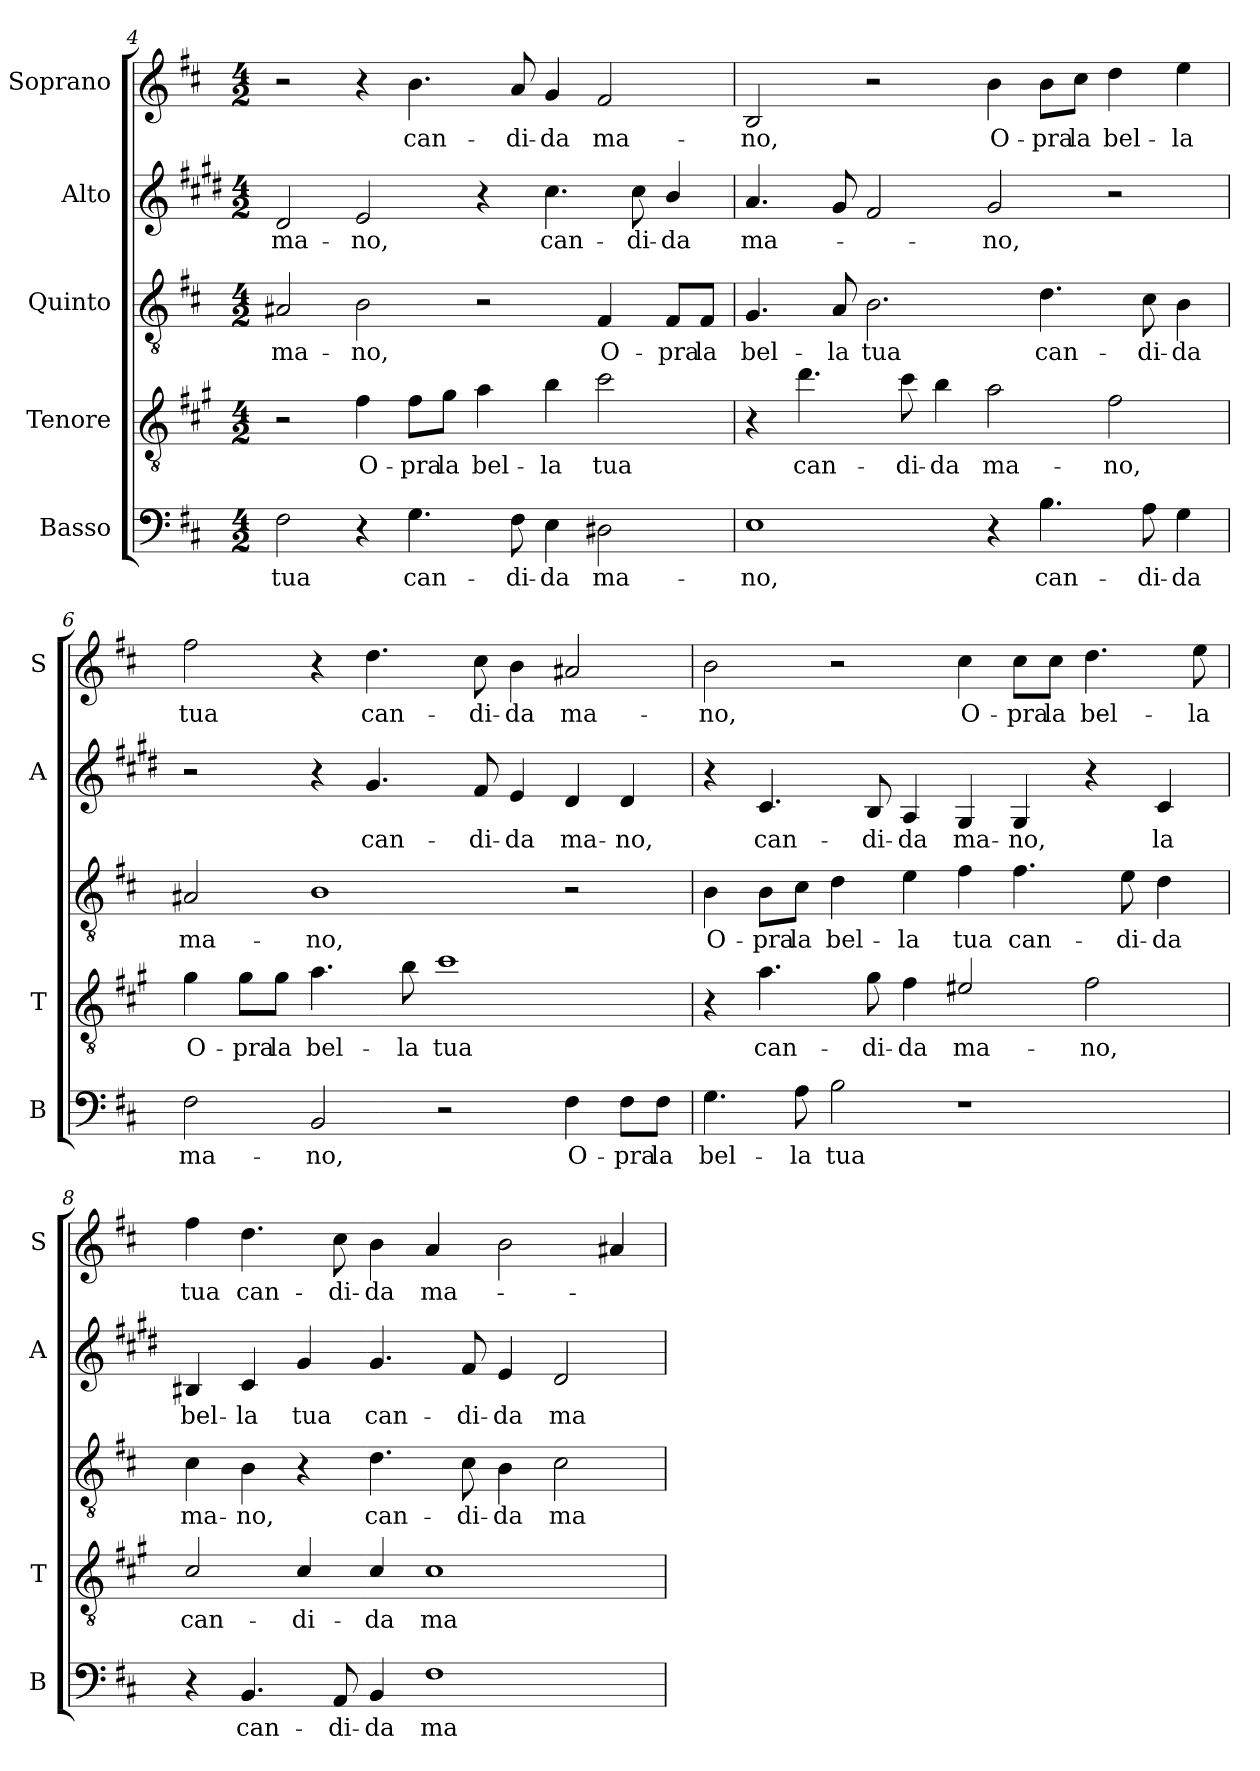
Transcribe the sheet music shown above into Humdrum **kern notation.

**kern	**text	**kern	**text	**kern	**text	**kern	**text	**kern	**text
*part5	*part5	*part4	*part4	*part3	*part3	*part2	*part2	*part1	*part1
*staff5	*staff5	*staff4	*staff4	*staff3	*staff3	*staff2	*staff2	*staff1	*staff1
*I"Basso	*	*I"Tenore	*	*I"Quinto	*	*I"Alto	*	*I"Soprano	*
*I'B	*	*I'T	*	*	*	*I'A	*	*I'S	*
!!LO:LB:g=z
*clefF4	*	*clefGv2	*	*clefGv2	*	*clefG2	*	*clefG2	*
*	*	*ITrd4c7	*	*	*	*ITrd1c2	*	*	*
*k[f#c#]	*	*k[f#c#]	*	*k[f#c#]	*	*k[f#c#]	*	*k[f#c#]	*
*D:	*	*D:	*	*D:	*	*D:	*	*D:	*
*M4/2	*	*M4/2	*	*M4/2	*	*M4/2	*	*M4/2	*
=4	=4	=4	=4	=4	=4	=4	=4	=4	=4
!	!LO:LY:b	!	!	!	!LO:LY:b	!	!LO:LY:b	!	!
2F#\	tua	2r	.	2A#X/	ma-	2c#/	ma-	2r	.
!	!	!	!LO:LY:b	!	!LO:LY:b	!	!LO:LY:b	!	!
4r	.	4B\	O-	2B\	-no,	2d/	-no,	4r	.
!	!LO:LY:b	!	!LO:LY:b	!	!	!	!	!	!LO:LY:b
4.G\	can-	8B\L	-pra	.	.	.	.	4.b\	can-
!	!	!	!LO:LY:b	!	!	!	!	!	!
.	.	8c#\J	la	.	.	.	.	.	.
!	!	!	!LO:LY:b	!	!	!	!	!	!
.	.	4d\	bel-	2r	.	4r	.	.	.
!	!LO:LY:b	!	!	!	!	!	!	!	!LO:LY:b
8F#\	-di-	.	.	.	.	.	.	8a/	-di-
!	!LO:LY:b	!	!LO:LY:b	!	!	!	!LO:LY:b	!	!LO:LY:b
4E\	-da	4e\	-la	.	.	4.b\	can-	4g/	-da
!	!LO:LY:b	!	!LO:LY:b	!	!LO:LY:b	!	!	!	!LO:LY:b
2D#X\	ma-	2f#\	tua	4F#/	O-	.	.	2f#/	ma-
!	!	!	!	!	!	!	!LO:LY:b	!	!
.	.	.	.	.	.	8b\	-di-	.	.
!	!	!	!	!	!LO:LY:b	!	!LO:LY:b	!	!
.	.	.	.	8F#/L	-pra	4a/	-da	.	.
!	!	!	!	!	!LO:LY:b	!	!	!	!
.	.	.	.	8F#/J	la	.	.	.	.
=5	=5	=5	=5	=5	=5	=5	=5	=5	=5
!	!LO:LY:b	!	!	!	!LO:LY:b	!	!LO:LY:b	!	!LO:LY:b
1E	-no,	4r	.	4.G/	bel-	4.g/	ma-	2B/	-no,
!	!	!	!LO:LY:b	!	!	!	!	!	!
.	.	4.g\	can-	.	.	.	.	.	.
!	!	!	!	!	!LO:LY:b	!	!	!	!
.	.	.	.	8A/	-la	8f#/	.	.	.
!	!	!	!	!	!LO:LY:b	!	!	!	!
.	.	.	.	2.B\	tua	2e/	.	2r	.
!	!	!	!LO:LY:b	!	!	!	!	!	!
.	.	8f#\	-di-	.	.	.	.	.	.
!	!	!	!LO:LY:b	!	!	!	!	!	!
.	.	4e\	-da	.	.	.	.	.	.
!	!	!	!LO:LY:b	!	!	!	!LO:LY:b	!	!LO:LY:b
4r	.	2d\	ma-	.	.	2f#/	-no,	4b\	O-
!	!LO:LY:b	!	!	!	!LO:LY:b	!	!	!	!LO:LY:b
4.B\	can-	.	.	4.d\	can-	.	.	8b\L	-pra
!	!	!	!	!	!	!	!	!	!LO:LY:b
.	.	.	.	.	.	.	.	8cc#\J	la
!	!	!	!LO:LY:b	!	!	!	!	!	!LO:LY:b
.	.	2B\	-no,	.	.	2r	.	4dd\	bel-
!	!LO:LY:b	!	!	!	!LO:LY:b	!	!	!	!
8A\	-di-	.	.	8c#\	-di-	.	.	.	.
!	!LO:LY:b	!	!	!	!LO:LY:b	!	!	!	!LO:LY:b
4G\	-da	.	.	4B\	-da	.	.	4ee\	-la
=6	=6	=6	=6	=6	=6	=6	=6	=6	=6
!	!LO:LY:b	!	!LO:LY:b	!	!LO:LY:b	!	!	!	!LO:LY:b
2F#\	ma-	4c#\	O-	2A#X/	ma-	2r	.	2ff#\	tua
!	!	!	!LO:LY:b	!	!	!	!	!	!
.	.	8c#\L	-pra	.	.	.	.	.	.
!	!	!	!LO:LY:b	!	!	!	!	!	!
.	.	8c#\J	la	.	.	.	.	.	.
!	!LO:LY:b	!	!LO:LY:b	!	!LO:LY:b	!	!	!	!
2BB/	-no,	4.d\	bel-	1B	-no,	4r	.	4r	.
!	!	!	!	!	!	!	!LO:LY:b	!	!LO:LY:b
.	.	.	.	.	.	4.f#/	can-	4.dd\	can-
!	!	!	!LO:LY:b	!	!	!	!	!	!
.	.	8e\	-la	.	.	.	.	.	.
!	!	!	!LO:LY:b	!	!	!	!	!	!
2r	.	1f#	tua	.	.	.	.	.	.
!	!	!	!	!	!	!	!LO:LY:b	!	!LO:LY:b
.	.	.	.	.	.	8e/	-di-	8cc#\	-di-
!	!	!	!	!	!	!	!LO:LY:b	!	!LO:LY:b
.	.	.	.	.	.	4d/	-da	4b\	-da
!	!LO:LY:b	!	!	!	!	!	!LO:LY:b	!	!LO:LY:b
4F#\	O-	.	.	2r	.	4c#/	ma-	2a#X/	ma-
!	!LO:LY:b	!	!	!	!	!	!LO:LY:b	!	!
8F#\L	-pra	.	.	.	.	4c#/	-no,	.	.
!	!LO:LY:b	!	!	!	!	!	!	!	!
8F#\J	la	.	.	.	.	.	.	.	.
!!LO:LB:g=z
=7	=7	=7	=7	=7	=7	=7	=7	=7	=7
!	!LO:LY:b	!	!	!	!LO:LY:b	!	!	!	!LO:LY:b
4.G\	bel-	4r	.	4B\	O-	4r	.	2b\	-no,
!	!	!	!LO:LY:b	!	!LO:LY:b	!	!LO:LY:b	!	!
.	.	4.d\	can-	8B\L	-pra	4.B/	can-	.	.
!	!LO:LY:b	!	!	!	!LO:LY:b	!	!	!	!
8A\	-la	.	.	8c#\J	la	.	.	.	.
!	!LO:LY:b	!	!	!	!LO:LY:b	!	!	!	!
2B\	tua	.	.	4d\	bel-	.	.	2r	.
!	!	!	!LO:LY:b	!	!	!	!LO:LY:b	!	!
.	.	8c#\	-di-	.	.	8A/	-di-	.	.
!	!	!	!LO:LY:b	!	!LO:LY:b	!	!LO:LY:b	!	!
.	.	4B\	-da	4e\	-la	4G/	-da	.	.
!	!	!	!LO:LY:b	!	!LO:LY:b	!	!LO:LY:b	!	!LO:LY:b
1r	.	2A#X/	ma-	4f#\	tua	4F#/	ma-	4cc#\	O-
!	!	!	!	!	!LO:LY:b	!	!LO:LY:b	!	!LO:LY:b
.	.	.	.	4.f#\	can-	4F#/	-no,	8cc#\L	-pra
!	!	!	!	!	!	!	!	!	!LO:LY:b
.	.	.	.	.	.	.	.	8cc#\J	la
!	!	!	!LO:LY:b	!	!	!	!	!	!LO:LY:b
.	.	2B\	-no,	.	.	4r	.	4.dd\	bel-
!	!	!	!	!	!LO:LY:b	!	!	!	!
.	.	.	.	8e\	-di-	.	.	.	.
!	!	!	!	!	!LO:LY:b	!	!LO:LY:b	!	!
.	.	.	.	4d\	-da	4B/	la	.	.
!	!	!	!	!	!	!	!	!	!LO:LY:b
.	.	.	.	.	.	.	.	8ee\	-la
=8	=8	=8	=8	=8	=8	=8	=8	=8	=8
!	!	!	!LO:LY:b	!	!LO:LY:b	!	!LO:LY:b	!	!LO:LY:b
4r	.	2F#/	can-	4c#\	ma-	4A#X/	bel-	4ff#\	tua
!	!LO:LY:b	!	!	!	!LO:LY:b	!	!LO:LY:b	!	!LO:LY:b
4.BB/	can-	.	.	4B\	-no,	4B/	-la	4.dd\	can-
!	!	!	!LO:LY:b	!	!	!	!LO:LY:b	!	!
.	.	4F#/	-di-	4r	.	4f#/	tua	.	.
!	!LO:LY:b	!	!	!	!	!	!	!	!LO:LY:b
8AA/	-di-	.	.	.	.	.	.	8cc#\	-di-
!	!LO:LY:b	!	!LO:LY:b	!	!LO:LY:b	!	!LO:LY:b	!	!LO:LY:b
4BB/	-da	4F#/	-da	4.d\	can-	4.f#/	can-	4b\	-da
!	!LO:LY:b	!	!LO:LY:b	!	!	!	!	!	!LO:LY:b
1F#	ma-	1F#	ma-	.	.	.	.	4a/	ma-
!	!	!	!	!	!LO:LY:b	!	!LO:LY:b	!	!
.	.	.	.	8c#\	-di-	8e/	-di-	.	.
!	!	!	!	!	!LO:LY:b	!	!LO:LY:b	!	!
.	.	.	.	4B\	-da	4d/	-da	2b\	.
!	!	!	!	!	!LO:LY:b	!	!LO:LY:b	!	!
.	.	.	.	2c#\	ma-	2c#/	ma-	.	.
.	.	.	.	.	.	.	.	4a#X/	.
=	=	=	=	=	=	=	=	=	=
*-	*-	*-	*-	*-	*-	*-	*-	*-	*-
